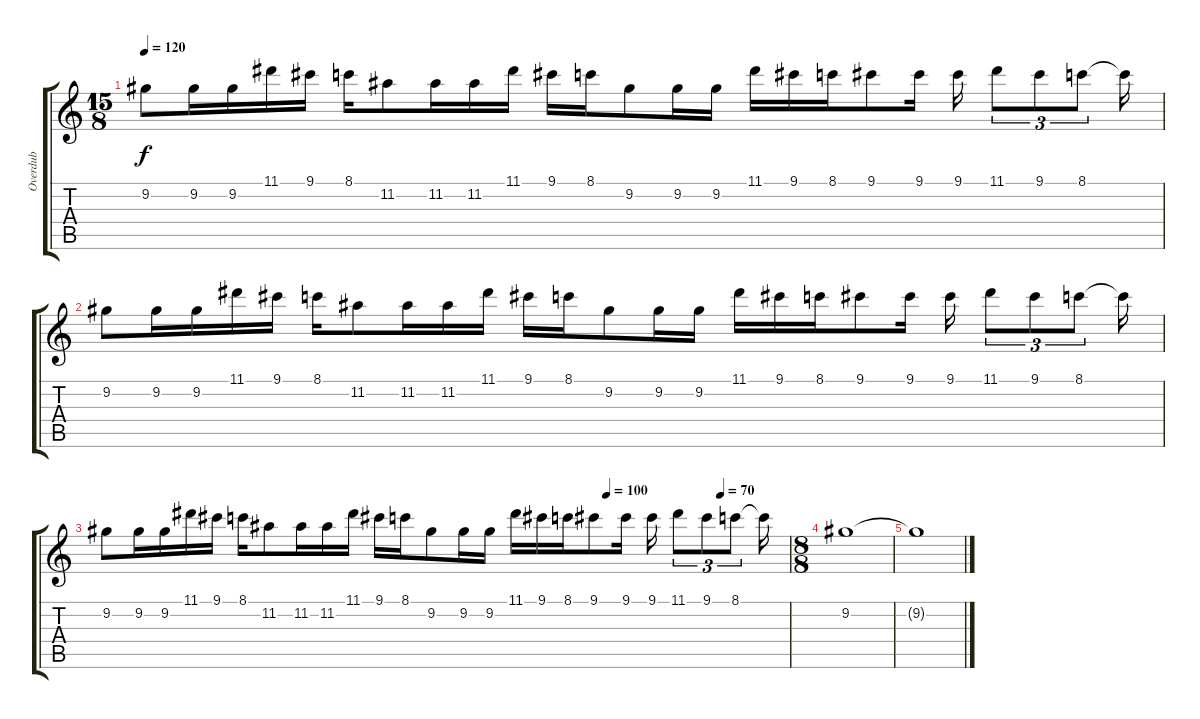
\track ("Overdub" "Overdub") {instrument distortionguitar}
\staff {score tabs}
\tuning (E4 B3 G3 D3 A2 E2) {hide}
\ts (15 8)
\tempo 120
\clef g2
\ks c
9.2.8{dy f} 9.2.16 9.2.16 11.1.16 9.1.16 8.1.16 11.2.8 11.2.16 11.2.16 11.1.16 9.1.16 8.1.16 9.2.8 9.2.16 9.2.16 11.1.16 9.1.16 8.1.16 9.1.8 9.1.16 9.1.16 11.1.8{tu (3 2)} 9.1.8{tu (3 2)} 8.1.8{tu (3 2)} 8.1{t}.16 |
9.2.8 9.2.16 9.2.16 11.1.16 9.1.16 8.1.16 11.2.8 11.2.16 11.2.16 11.1.16 9.1.16 8.1.16 9.2.8 9.2.16 9.2.16 11.1.16 9.1.16 8.1.16 9.1.8 9.1.16 9.1.16 11.1.8{tu (3 2)} 9.1.8{tu (3 2)} 8.1.8{tu (3 2)} 8.1{t}.16 |
\tempo (100 0.7333333333333333)
\tempo (70 0.9)
9.2.8 9.2.16 9.2.16 11.1.16 9.1.16 8.1.16 11.2.8 11.2.16 11.2.16 11.1.16 9.1.16 8.1.16 9.2.8 9.2.16 9.2.16 11.1.16 9.1.16 8.1.16 9.1.8 9.1.16 9.1.16 11.1.8{tu (3 2)} 9.1.8{tu (3 2)} 8.1.8{tu (3 2)} 8.1{t}.16 |
\ts (8 8)
9.2.1 |
9.2{t}.1
